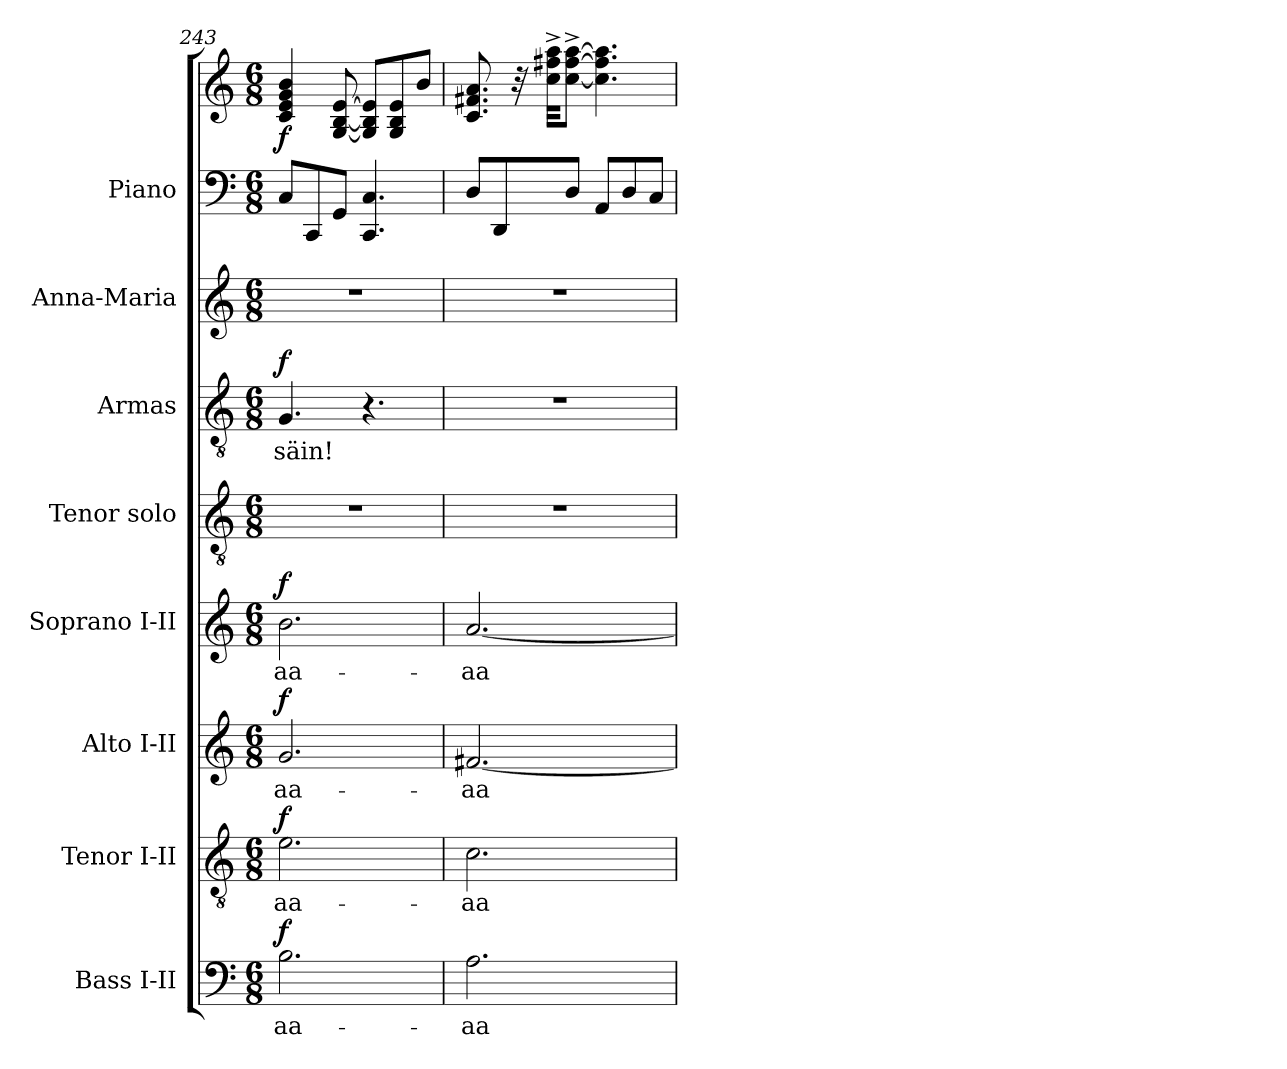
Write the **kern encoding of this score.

**kern	**text	**dynam	**kern	**text	**dynam	**kern	**text	**dynam	**kern	**text	**dynam	**kern	**kern	**text	**dynam	**kern	**kern	**kern	**dynam
*part8	*part8	*part8	*part7	*part7	*part7	*part6	*part6	*part6	*part5	*part5	*part5	*part4	*part3	*part3	*part3	*part2	*part1	*part1	*part1
*staff9	*staff9	*staff9	*staff8	*staff8	*staff8	*staff7	*staff7	*staff7	*staff6	*staff6	*staff6	*staff5	*staff4	*staff4	*staff4	*staff3	*staff2	*staff1	*staff1/2
*I"Bass I-II	*	*	*I"Tenor I-II	*	*	*I"Alto I-II	*	*	*I"Soprano I-II	*	*	*I"Tenor solo	*I"Armas	*	*	*I"Anna-Maria	*I"Piano	*	*
*I'B.	*	*	*I'T.	*	*	*I'A.	*	*	*I'S.	*	*	*I'T. Solo	*I'Armas	*	*	*I'A-M	*I'Pno.	*	*
!!LO:LB:g=z
*clefF4	*	*	*clefGv2	*	*	*clefG2	*	*	*clefG2	*	*	*clefGv2	*clefGv2	*	*	*clefG2	*clefF4	*clefG2	*
*	*	*	*ITrd7c12	*	*	*	*	*	*	*	*	*ITrd7c12	*ITrd7c12	*	*	*	*	*	*
*k[]	*	*	*k[]	*	*	*k[]	*	*	*k[]	*	*	*k[]	*k[]	*	*	*k[]	*k[]	*k[]	*
*C:	*	*	*C:	*	*	*C:	*	*	*C:	*	*	*C:	*C:	*	*	*C:	*C:	*C:	*
*M6/8	*	*	*M6/8	*	*	*M6/8	*	*	*M6/8	*	*	*M6/8	*M6/8	*	*	*M6/8	*M6/8	*M6/8	*
*MM96	*	*	*MM96	*	*	*MM96	*	*	*MM96	*	*	*MM96	*MM96	*	*	*MM96	*MM96	*MM96	*
=243	=243	=243	=243	=243	=243	=243	=243	=243	=243	=243	=243	=243	=243	=243	=243	=243	=243	=243	=243
!	!LO:LY:b:color=#000000	!	!	!	!	!	!	!	!	!	!	!	!	!	!	!	!	!	!
!	!	!	!	!LO:LY:b:color=#000000	!	!	!	!	!	!	!	!	!	!	!	!	!	!	!
!	!	!	!	!	!	!	!LO:LY:b:color=#000000	!	!	!	!	!	!	!	!	!	!	!	!
!	!	!	!	!	!	!	!	!	!	!LO:LY:b:color=#000000	!	!LO:N:vis=1	!	!	!	!	!	!	!
!	!	!	!	!	!	!	!	!	!	!	!	!	!	!LO:LY:b:color=#000000	!	!LO:N:vis=1	!	!	!
2.Bi\	aa-	f	2.Ei\	aa-	f	2.gi/	aa-	f	2.bi\	aa-	f	2.r	4.GGi/	-säin!	f	2.r	8Ci/L	4ci/ 4ei 4gi 4bi	f
.	.	.	.	.	.	.	.	.	.	.	.	.	.	.	.	.	8CCi/	.	.
.	.	.	.	.	.	.	.	.	.	.	.	.	.	.	.	.	8GGi/J	[<8Gi/ [<8Bi [>8ei	.
.	.	.	.	.	.	.	.	.	.	.	.	.	4.r	.	.	.	4.CCi/ 4.Ci	8Gi/] 8Bi] 8ei]L	.
.	.	.	.	.	.	.	.	.	.	.	.	.	.	.	.	.	.	8Gi/ 8Bi 8ei	.
.	.	.	.	.	.	.	.	.	.	.	.	.	.	.	.	.	.	8bi/J	.
=244	=244	=244	=244	=244	=244	=244	=244	=244	=244	=244	=244	=244	=244	=244	=244	=244	=244	=244	=244
!	!LO:LY:b:color=#000000	!	!	!	!	!	!	!	!	!	!	!	!	!	!	!	!	!	!
!	!	!	!	!LO:LY:b:color=#000000	!	!	!	!	!	!	!	!	!	!	!	!	!	!	!
!	!	!	!	!	!	!	!LO:LY:b:color=#000000	!	!	!	!	!	!	!	!	!	!	!	!
!	!	!	!	!	!	!	!	!	!	!LO:LY:b:color=#000000	!	!LO:N:vis=1	!LO:N:vis=1	!	!	!LO:N:vis=1	!	!	!
2.Ai\	-aa-	.	2.Ci\	-aa-	.	[<2.f#Xi/	-aa-	.	[<2.ai/	-aa-	.	2.r	2.r	.	.	2.r	8Di/L	8.ci/ 8.f#Xi 8.ai	.
.	.	.	.	.	.	.	.	.	.	.	.	.	.	.	.	.	8DDi/	.	.
.	.	.	.	.	.	.	.	.	.	.	.	.	.	.	.	.	.	32r	.
.	.	.	.	.	.	.	.	.	.	.	.	.	.	.	.	.	.	32cci\^ 32ff#Xi^ 32aai^KKL	.
.	.	.	.	.	.	.	.	.	.	.	.	.	.	.	.	.	8Di/J	[<8cci\^ [>8ff#i^ [>8aai^J	.
.	.	.	.	.	.	.	.	.	.	.	.	.	.	.	.	.	8AAi/L	4.cci\] 4.ff#i] 4.aai]	.
.	.	.	.	.	.	.	.	.	.	.	.	.	.	.	.	.	8Di/	.	.
.	.	.	.	.	.	.	.	.	.	.	.	.	.	.	.	.	8Ci/J	.	.
=	=	=	=	=	=	=	=	=	=	=	=	=	=	=	=	=	=	=	=
*-	*-	*-	*-	*-	*-	*-	*-	*-	*-	*-	*-	*-	*-	*-	*-	*-	*-	*-	*-
